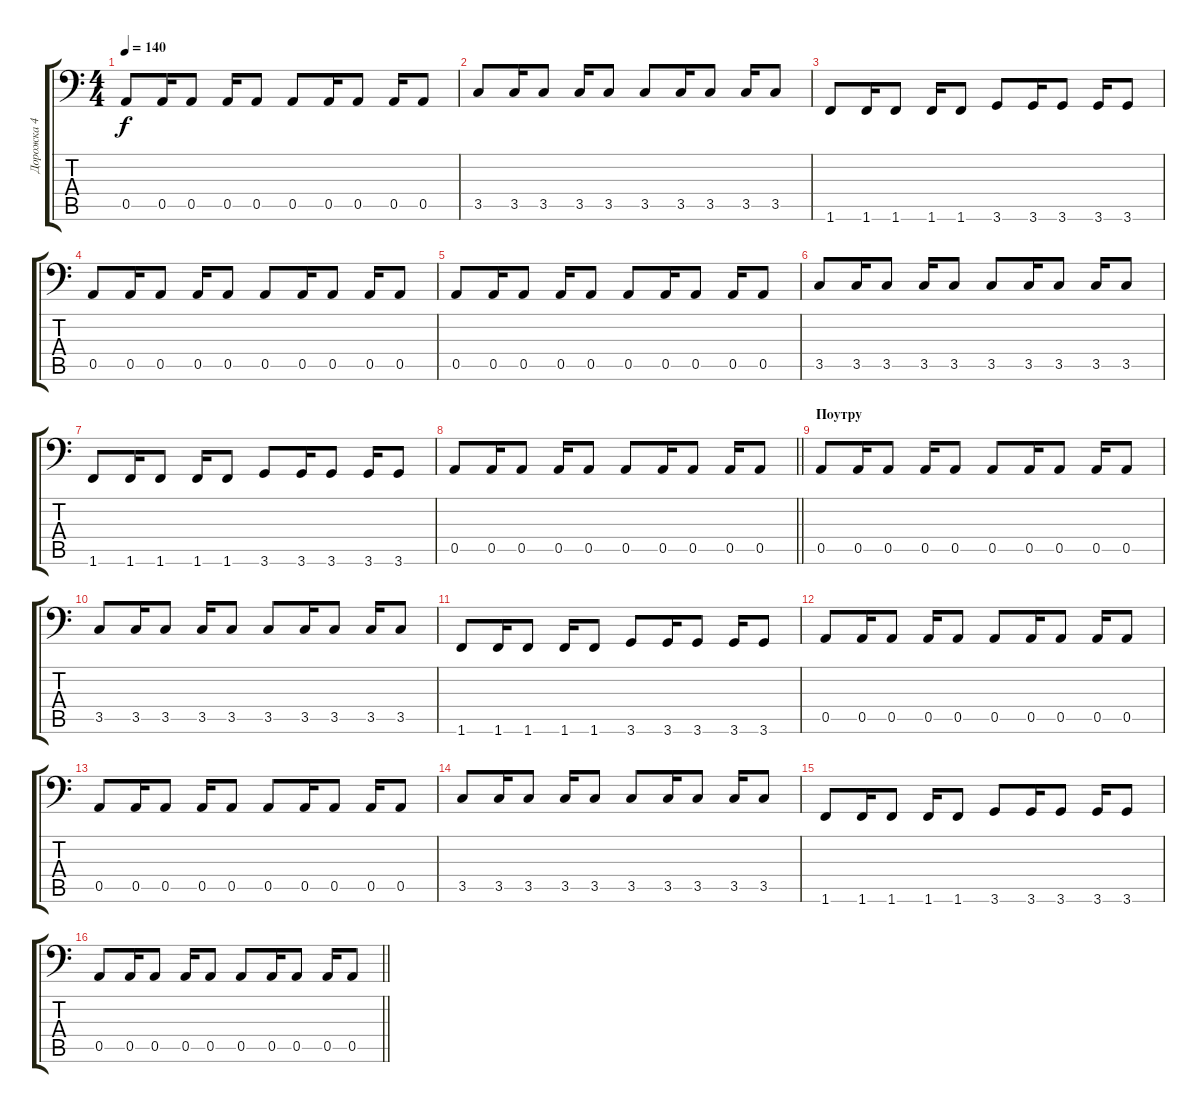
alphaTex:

\track ("Дорожка 4" "Дорожка 4") {instrument electricbassfinger}
\staff {score tabs}
\tuning (E3 B2 G2 D2 A1 E1) {hide}
\ts (4 4)
\tempo 140
\clef f4
\ks c
0.5.8{dy f} 0.5.16 0.5.8 0.5.16 0.5.8 0.5.8 0.5.16 0.5.8 0.5.16 0.5.8 |
3.5.8 3.5.16 3.5.8 3.5.16 3.5.8 3.5.8 3.5.16 3.5.8 3.5.16 3.5.8 |
1.6.8 1.6.16 1.6.8 1.6.16 1.6.8 3.6.8 3.6.16 3.6.8 3.6.16 3.6.8 |
0.5.8 0.5.16 0.5.8 0.5.16 0.5.8 0.5.8 0.5.16 0.5.8 0.5.16 0.5.8 |
0.5.8 0.5.16 0.5.8 0.5.16 0.5.8 0.5.8 0.5.16 0.5.8 0.5.16 0.5.8 |
3.5.8 3.5.16 3.5.8 3.5.16 3.5.8 3.5.8 3.5.16 3.5.8 3.5.16 3.5.8 |
1.6.8 1.6.16 1.6.8 1.6.16 1.6.8 3.6.8 3.6.16 3.6.8 3.6.16 3.6.8 |
\barLineRight lightlight
0.5.8 0.5.16 0.5.8 0.5.16 0.5.8 0.5.8 0.5.16 0.5.8 0.5.16 0.5.8 |
\section ("" "Поутру")
0.5.8 0.5.16 0.5.8 0.5.16 0.5.8 0.5.8 0.5.16 0.5.8 0.5.16 0.5.8 |
3.5.8 3.5.16 3.5.8 3.5.16 3.5.8 3.5.8 3.5.16 3.5.8 3.5.16 3.5.8 |
1.6.8 1.6.16 1.6.8 1.6.16 1.6.8 3.6.8 3.6.16 3.6.8 3.6.16 3.6.8 |
0.5.8 0.5.16 0.5.8 0.5.16 0.5.8 0.5.8 0.5.16 0.5.8 0.5.16 0.5.8 |
0.5.8 0.5.16 0.5.8 0.5.16 0.5.8 0.5.8 0.5.16 0.5.8 0.5.16 0.5.8 |
3.5.8 3.5.16 3.5.8 3.5.16 3.5.8 3.5.8 3.5.16 3.5.8 3.5.16 3.5.8 |
1.6.8 1.6.16 1.6.8 1.6.16 1.6.8 3.6.8 3.6.16 3.6.8 3.6.16 3.6.8 |
\barLineRight lightlight
0.5.8 0.5.16 0.5.8 0.5.16 0.5.8 0.5.8 0.5.16 0.5.8 0.5.16 0.5.8
